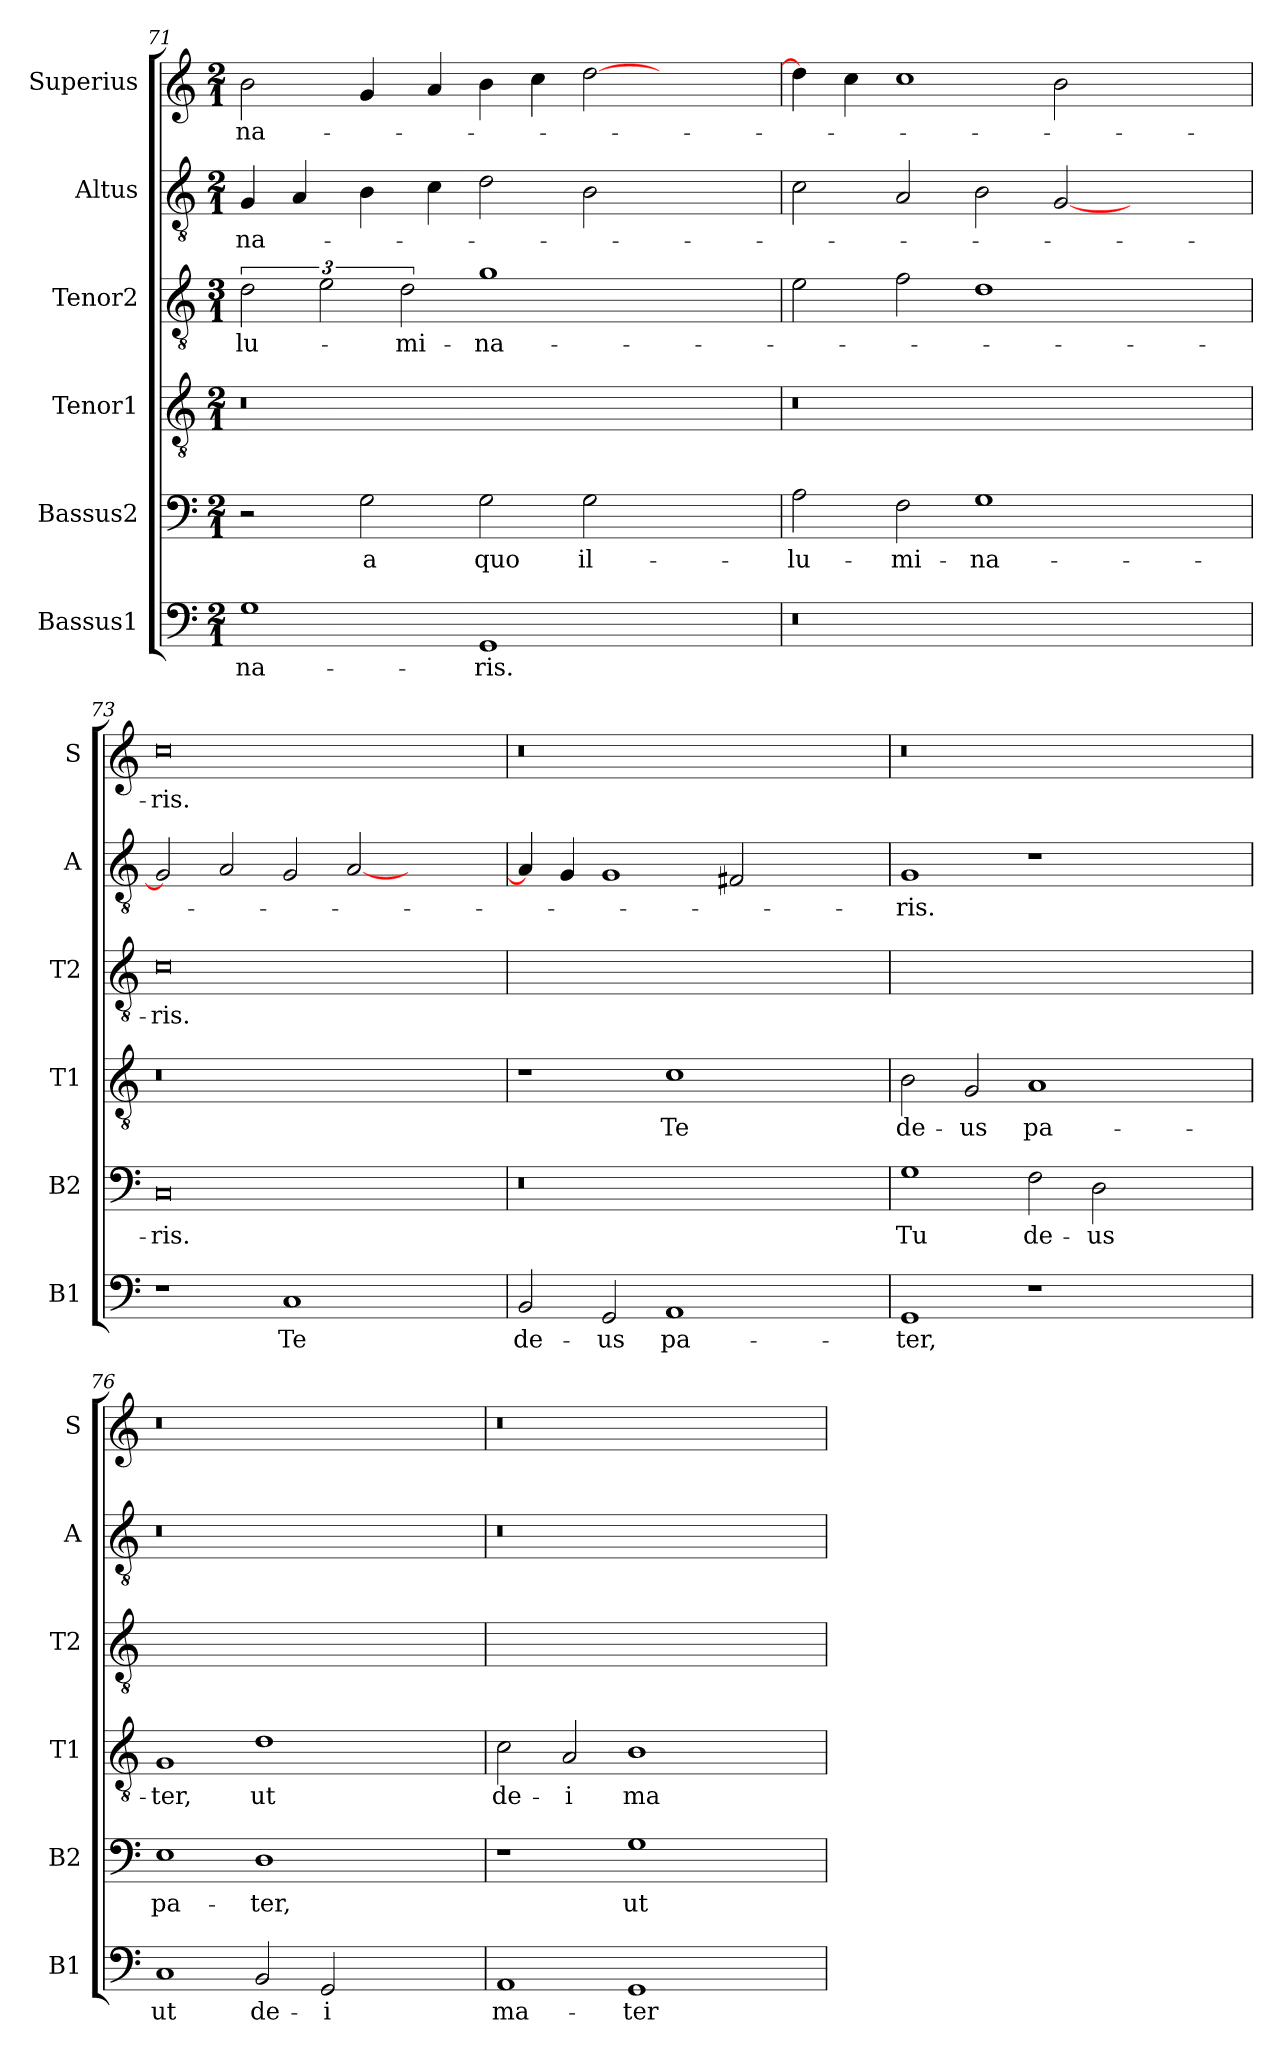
**kern	**text	**kern	**text	**kern	**text	**kern	**text	**kern	**text	**kern	**text
*part6	*part6	*part5	*part5	*part4	*part4	*part3	*part3	*part2	*part2	*part1	*part1
*staff6	*staff6	*staff5	*staff5	*staff4	*staff4	*staff3	*staff3	*staff2	*staff2	*staff1	*staff1
*I"Bassus1	*	*I"Bassus2	*	*I"Tenor1	*	*I"Tenor2	*	*I"Altus	*	*I"Superius	*
*I'B1	*	*I'B2	*	*I'T1	*	*I'T2	*	*I'A	*	*I'S	*
*clefF4	*	*clefF4	*	*clefGv2	*	*clefGv2	*	*clefGv2	*	*clefG2	*
*k[]	*	*k[]	*	*k[]	*	*k[]	*	*k[]	*	*k[]	*
*M2/1	*	*M2/1	*	*M2/1	*	*M3/1	*	*M2/1	*	*M2/1	*
=71	=71	=71	=71	=71	=71	=71	=71	=71	=71	=71	=71
1G	-na-	2r	.	0.r	.	3d\	-lu-	4G/	-na-	2b\	-na-
.	.	.	.	.	.	.	.	4A/	.	.	.
.	.	.	.	.	.	3e\	.	.	.	.	.
.	.	2G\	a	.	.	.	.	4B\	.	4g/	.
.	.	.	.	.	.	3d\	-mi-	.	.	.	.
.	.	.	.	.	.	.	.	4c\	.	4a/	.
1GG	-ris.	2G\	quo	.	.	1g	-na-	2d\	.	4b\	.
.	.	.	.	.	.	.	.	.	.	4cc\	.
.	.	2G\	il-	.	.	.	.	2B\	.	[2dd\	.
1ryy	.	1ryy	.	.	.	1ryy	.	1ryy	.	1ryy	.
=72	=72	=72	=72	=72	=72	=72	=72	=72	=72	=72	=72
0.r	.	2A\	-lu-	0.r	.	2e\	.	2c\	.	4dd\]	.
.	.	.	.	.	.	.	.	.	.	4cc\	.
.	.	2F\	-mi-	.	.	2f\	.	2A/	.	1cc	.
.	.	1G	-na-	.	.	1d	.	2B\	.	.	.
.	.	.	.	.	.	.	.	[2G/	.	2b\	.
.	.	1ryy	.	.	.	1ryy	.	1ryy	.	1ryy	.
=73	=73	=73	=73	=73	=73	=73	=73	=73	=73	=73	=73
1r	.	0C	-ris.	0.r	.	0c	-ris.	2G/]	.	0cc	-ris.
.	.	.	.	.	.	.	.	2A/	.	.	.
1C	Te	.	.	.	.	.	.	2G/	.	.	.
.	.	.	.	.	.	.	.	[2A/	.	.	.
1ryy	.	1ryy	.	.	.	1ryy	.	1ryy	.	1ryy	.
=74	=74	=74	=74	=74	=74	=74	=74	=74	=74	=74	=74
2BB/	de-	0.r	.	1r	.	0.ryy	.	4A/]	.	0.r	.
.	.	.	.	.	.	.	.	4G/	.	.	.
2GG/	-us	.	.	.	.	.	.	1G	.	.	.
1AA	pa-	.	.	1c	Te	.	.	.	.	.	.
.	.	.	.	.	.	.	.	2F#X/	.	.	.
1ryy	.	.	.	1ryy	.	.	.	1ryy	.	.	.
=75	=75	=75	=75	=75	=75	=75	=75	=75	=75	=75	=75
1GG	-ter,	1G	Tu	2B\	de-	0.ryy	.	1G	-ris.	0.r	.
.	.	.	.	2G/	-us	.	.	.	.	.	.
1r	.	2F\	de-	1A	pa-	.	.	1r	.	.	.
.	.	2D\	-us	.	.	.	.	.	.	.	.
1ryy	.	1ryy	.	1ryy	.	.	.	1ryy	.	.	.
=76	=76	=76	=76	=76	=76	=76	=76	=76	=76	=76	=76
1C	ut	1E	pa-	1G	-ter,	0.ryy	.	0.r	.	0.r	.
2BB/	de-	1D	-ter,	1d	ut	.	.	.	.	.	.
2GG/	-i	.	.	.	.	.	.	.	.	.	.
1ryy	.	1ryy	.	1ryy	.	.	.	.	.	.	.
=77	=77	=77	=77	=77	=77	=77	=77	=77	=77	=77	=77
1AA	ma-	1r	.	2c\	de-	0.ryy	.	0.r	.	0.r	.
.	.	.	.	2A/	-i	.	.	.	.	.	.
1GG	-ter	1G	ut	1B	ma-	.	.	.	.	.	.
1ryy	.	1ryy	.	1ryy	.	.	.	.	.	.	.
=	=	=	=	=	=	=	=	=	=	=	=
*-	*-	*-	*-	*-	*-	*-	*-	*-	*-	*-	*-
